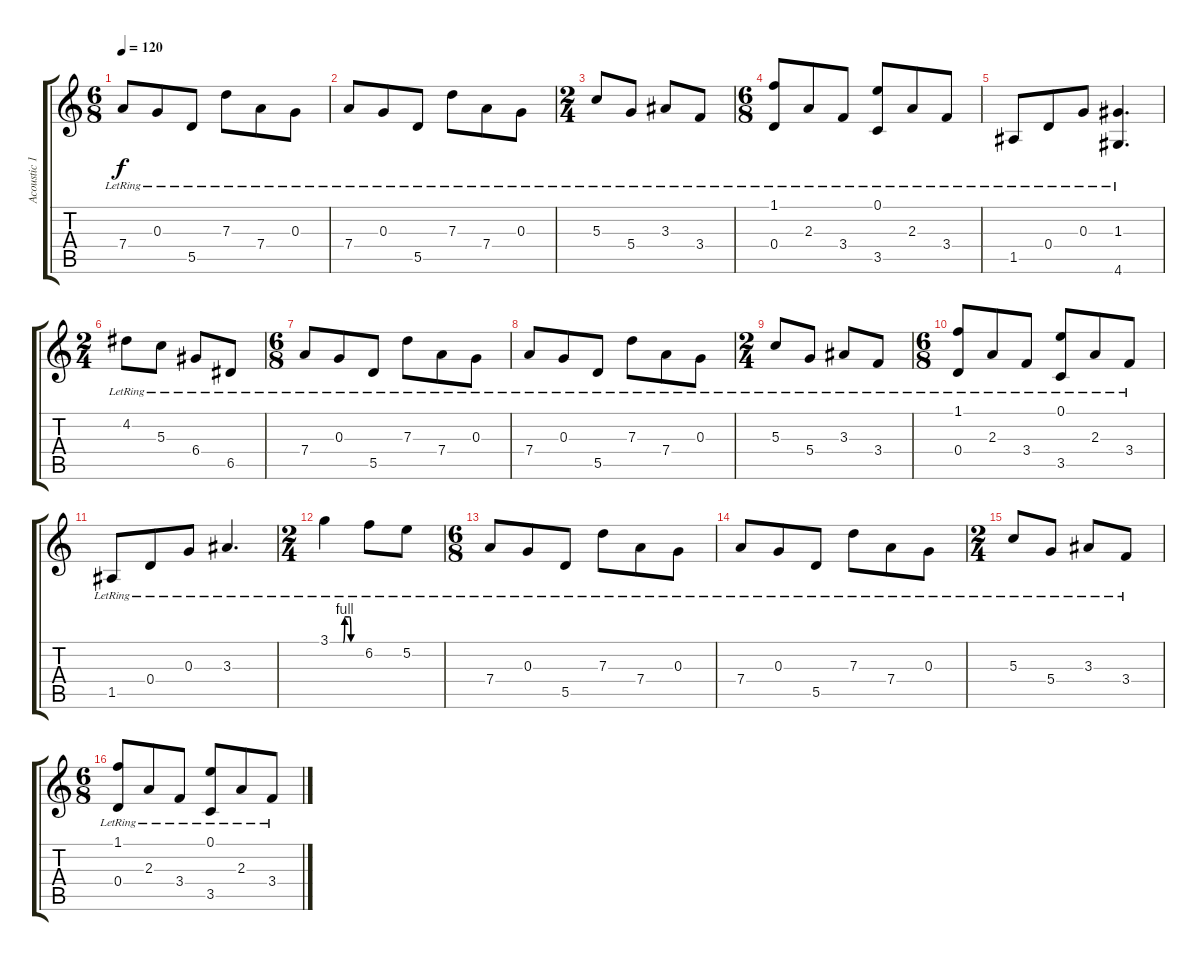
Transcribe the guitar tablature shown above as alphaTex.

\track ("Acoustic 1" "Acoustic 1") {instrument acousticguitarsteel}
\staff {score tabs}
\tuning (E4 B3 G3 D3 A2 E2) {hide}
\ts (6 8)
\tempo 120
\clef g2
\ks c
7.4{lr}.8{dy f} 0.3{lr}.8 5.5{lr}.8 7.3{lr}.8 7.4{lr}.8 0.3{lr}.8 |
7.4{lr}.8 0.3{lr}.8 5.5{lr}.8 7.3{lr}.8 7.4{lr}.8 0.3{lr}.8 |
\ts (2 4)
5.3{lr}.8 5.4{lr}.8 3.3{lr}.8 3.4{lr}.8 |
\ts (6 8)
(1.1{lr} 0.4{lr}).8 2.3{lr}.8 3.4{lr}.8 (0.1{lr} 3.5{lr}).8 2.3{lr}.8 3.4{lr}.8 |
1.5{lr}.8 0.4{lr}.8 0.3{lr}.8 (1.3 4.6{lr}).4{d} |
\ts (2 4)
4.2{lr}.8 5.3{lr}.8 6.4{lr}.8 6.5{lr}.8 |
\ts (6 8)
7.4{lr}.8 0.3{lr}.8 5.5{lr}.8 7.3{lr}.8 7.4{lr}.8 0.3{lr}.8 |
7.4{lr}.8 0.3{lr}.8 5.5{lr}.8 7.3{lr}.8 7.4{lr}.8 0.3{lr}.8 |
\ts (2 4)
5.3{lr}.8 5.4{lr}.8 3.3{lr}.8 3.4{lr}.8 |
\ts (6 8)
(1.1{lr} 0.4{lr}).8 2.3{lr}.8 3.4{lr}.8 (0.1{lr} 3.5{lr}).8 2.3{lr}.8 3.4{lr}.8 |
1.5{lr}.8 0.4{lr}.8 0.3{lr}.8 3.3{lr}.4{d} |
\ts (2 4)
3.1{be (custom 0 0 25 0 28 4 38 4 40 0 60 0) lr}.4 6.2{lr}.8 5.2{lr}.8 |
\ts (6 8)
7.4{lr}.8 0.3{lr}.8 5.5{lr}.8 7.3{lr}.8 7.4{lr}.8 0.3{lr}.8 |
7.4{lr}.8 0.3{lr}.8 5.5{lr}.8 7.3{lr}.8 7.4{lr}.8 0.3{lr}.8 |
\ts (2 4)
5.3{lr}.8 5.4{lr}.8 3.3{lr}.8 3.4{lr}.8 |
\ts (6 8)
(1.1{lr} 0.4{lr}).8 2.3{lr}.8 3.4{lr}.8 (0.1{lr} 3.5{lr}).8 2.3{lr}.8 3.4{lr}.8
